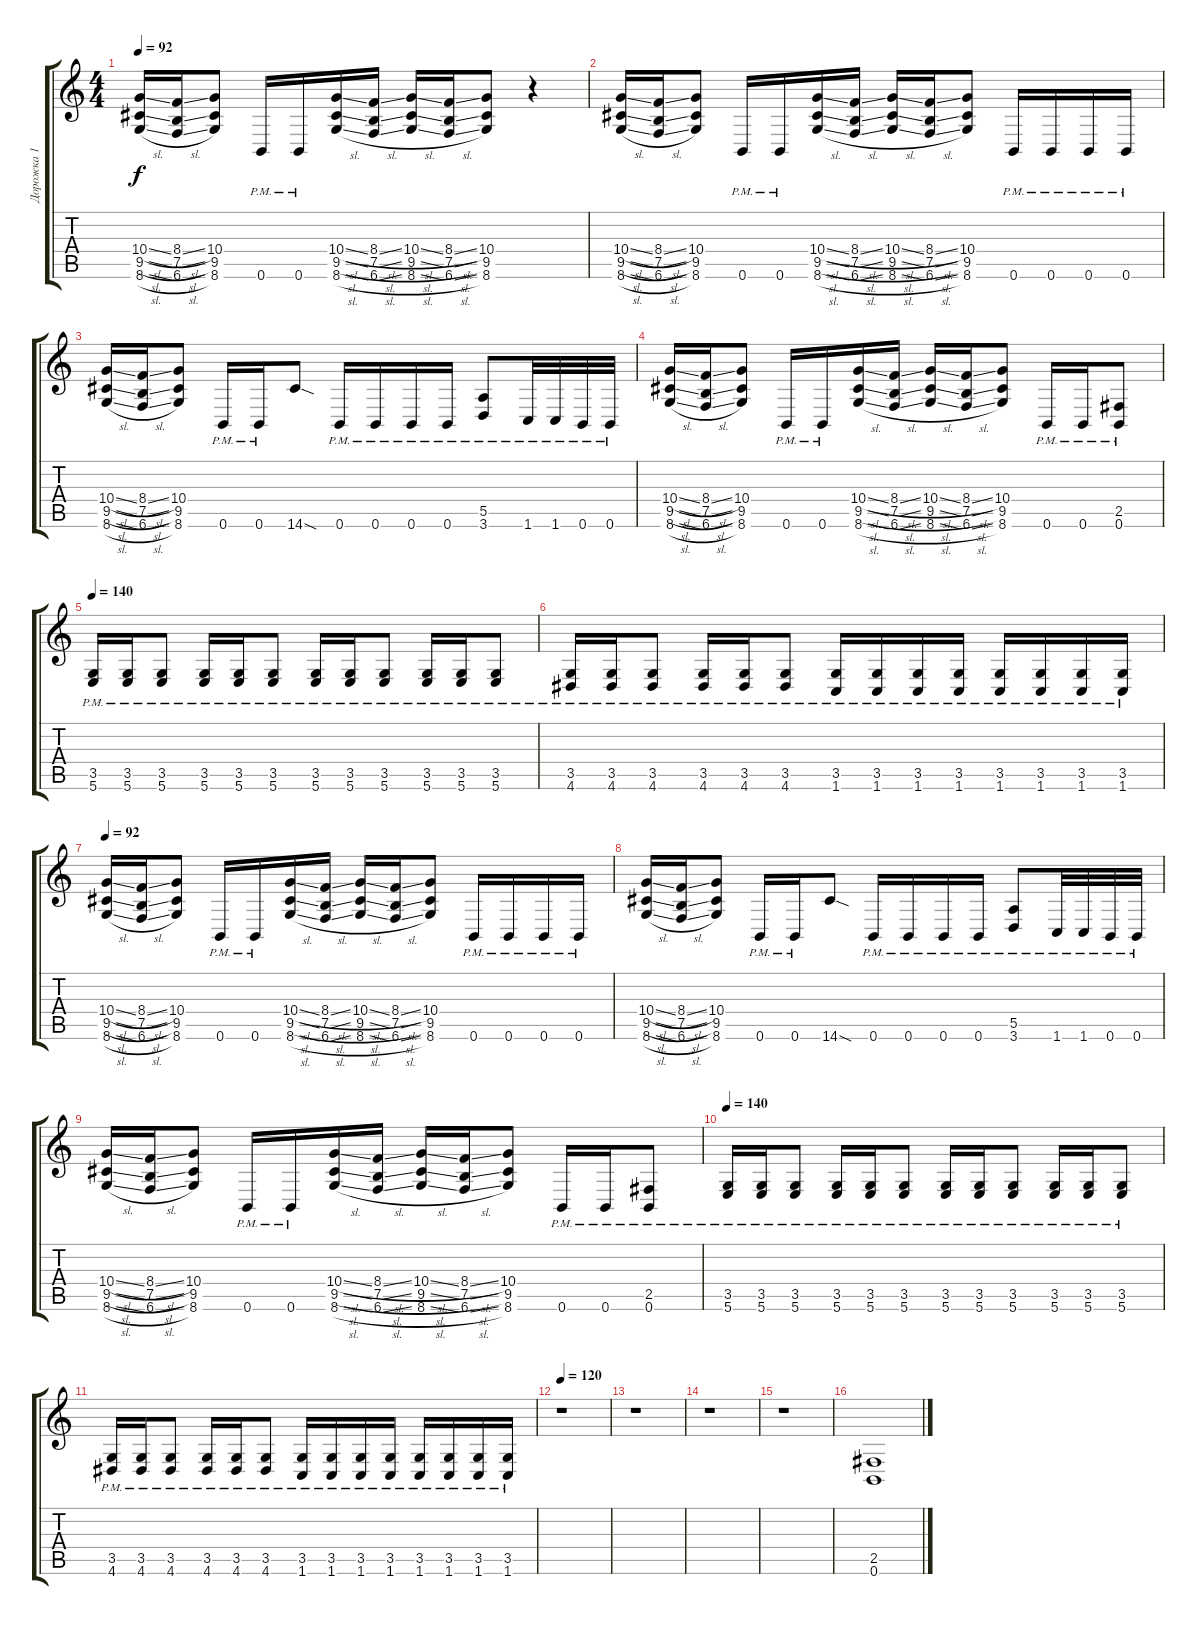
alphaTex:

\track ("Дорожка 1" "Дорожка 1") {instrument distortionguitar}
\staff {score tabs}
\tuning (B3 Gb3 D3 A2 E2 B1) {hide}
\ts (4 4)
\tempo 92
\clef g2
\ks c
(10.4{sl} 9.5{sl} 8.6{sl}).16{dy f} (8.4{sl} 7.5{sl} 6.6{sl}).16 (10.4 9.5 8.6).8 0.6{pm}.16 0.6{pm}.16 (10.4{sl} 9.5{sl} 8.6{sl}).16 (8.4{sl} 7.5{sl} 6.6{sl}).16 (10.4{sl} 9.5{sl} 8.6{sl}).16 (8.4{sl} 7.5{sl} 6.6{sl}).16 (10.4 9.5 8.6).8 r.4 |
(10.4{sl} 9.5{sl} 8.6{sl}).16 (8.4{sl} 7.5{sl} 6.6{sl}).16 (10.4 9.5 8.6).8 0.6{pm}.16 0.6{pm}.16 (10.4{sl} 9.5{sl} 8.6{sl}).16 (8.4{sl} 7.5{sl} 6.6{sl}).16 (10.4{sl} 9.5{sl} 8.6{sl}).16 (8.4{sl} 7.5{sl} 6.6{sl}).16 (10.4 9.5 8.6).8 0.6{pm}.16 0.6{pm}.16 0.6{pm}.16 0.6{pm}.16 |
(10.4{sl} 9.5{sl} 8.6{sl}).16 (8.4{sl} 7.5{sl} 6.6{sl}).16 (10.4 9.5 8.6).8 0.6{pm}.16 0.6{pm}.16 14.6{sod}.8 0.6{pm}.16 0.6{pm}.16 0.6{pm}.16 0.6{pm}.16 (5.5{pm} 3.6).8 1.6{pm}.32 1.6{pm}.32 0.6{pm}.32 0.6{pm}.32 |
(10.4{sl} 9.5{sl} 8.6{sl}).16 (8.4{sl} 7.5{sl} 6.6{sl}).16 (10.4 9.5 8.6).8 0.6{pm}.16 0.6{pm}.16 (10.4{sl} 9.5{sl} 8.6{sl}).16 (8.4{sl} 7.5{sl} 6.6{sl}).16 (10.4{sl} 9.5{sl} 8.6{sl}).16 (8.4{sl} 7.5{sl} 6.6{sl}).16 (10.4 9.5 8.6).8 0.6{pm}.16 0.6{pm}.16 (2.5{pm} 0.6).8 |
\tempo 140
(3.5{pm} 5.6).16 (3.5{pm} 5.6).16 (3.5{pm} 5.6).8 (3.5{pm} 5.6).16 (3.5{pm} 5.6).16 (3.5{pm} 5.6).8 (3.5{pm} 5.6).16 (3.5{pm} 5.6).16 (3.5{pm} 5.6).8 (3.5{pm} 5.6).16 (3.5{pm} 5.6).16 (3.5{pm} 5.6).8 |
(3.5{pm} 4.6).16 (3.5{pm} 4.6).16 (3.5{pm} 4.6).8 (3.5{pm} 4.6).16 (3.5{pm} 4.6).16 (3.5{pm} 4.6).8 (3.5{pm} 1.6).16 (3.5{pm} 1.6).16 (3.5{pm} 1.6).16 (3.5{pm} 1.6).16 (3.5{pm} 1.6).16 (3.5{pm} 1.6).16 (3.5{pm} 1.6).16 (3.5{pm} 1.6).16 |
\tempo 92
(10.4{sl} 9.5{sl} 8.6{sl}).16 (8.4{sl} 7.5{sl} 6.6{sl}).16 (10.4 9.5 8.6).8 0.6{pm}.16 0.6{pm}.16 (10.4{sl} 9.5{sl} 8.6{sl}).16 (8.4{sl} 7.5{sl} 6.6{sl}).16 (10.4{sl} 9.5{sl} 8.6{sl}).16 (8.4{sl} 7.5{sl} 6.6{sl}).16 (10.4 9.5 8.6).8 0.6{pm}.16 0.6{pm}.16 0.6{pm}.16 0.6{pm}.16 |
(10.4{sl} 9.5{sl} 8.6{sl}).16 (8.4{sl} 7.5{sl} 6.6{sl}).16 (10.4 9.5 8.6).8 0.6{pm}.16 0.6{pm}.16 14.6{sod}.8 0.6{pm}.16 0.6{pm}.16 0.6{pm}.16 0.6{pm}.16 (5.5{pm} 3.6).8 1.6{pm}.32 1.6{pm}.32 0.6{pm}.32 0.6{pm}.32 |
(10.4{sl} 9.5{sl} 8.6{sl}).16 (8.4{sl} 7.5{sl} 6.6{sl}).16 (10.4 9.5 8.6).8 0.6{pm}.16 0.6{pm}.16 (10.4{sl} 9.5{sl} 8.6{sl}).16 (8.4{sl} 7.5{sl} 6.6{sl}).16 (10.4{sl} 9.5{sl} 8.6{sl}).16 (8.4{sl} 7.5{sl} 6.6{sl}).16 (10.4 9.5 8.6).8 0.6{pm}.16 0.6{pm}.16 (2.5{pm} 0.6).8 |
\tempo 140
(3.5{pm} 5.6).16 (3.5{pm} 5.6).16 (3.5{pm} 5.6).8 (3.5{pm} 5.6).16 (3.5{pm} 5.6).16 (3.5{pm} 5.6).8 (3.5{pm} 5.6).16 (3.5{pm} 5.6).16 (3.5{pm} 5.6).8 (3.5{pm} 5.6).16 (3.5{pm} 5.6).16 (3.5{pm} 5.6).8 |
(3.5{pm} 4.6).16 (3.5{pm} 4.6).16 (3.5{pm} 4.6).8 (3.5{pm} 4.6).16 (3.5{pm} 4.6).16 (3.5{pm} 4.6).8 (3.5{pm} 1.6).16 (3.5{pm} 1.6).16 (3.5{pm} 1.6).16 (3.5{pm} 1.6).16 (3.5{pm} 1.6).16 (3.5{pm} 1.6).16 (3.5{pm} 1.6).16 (3.5{pm} 1.6).16 |
\tempo 120
r.1 |
r.1 |
r.1 |
r.1 |
(2.5 0.6).1
